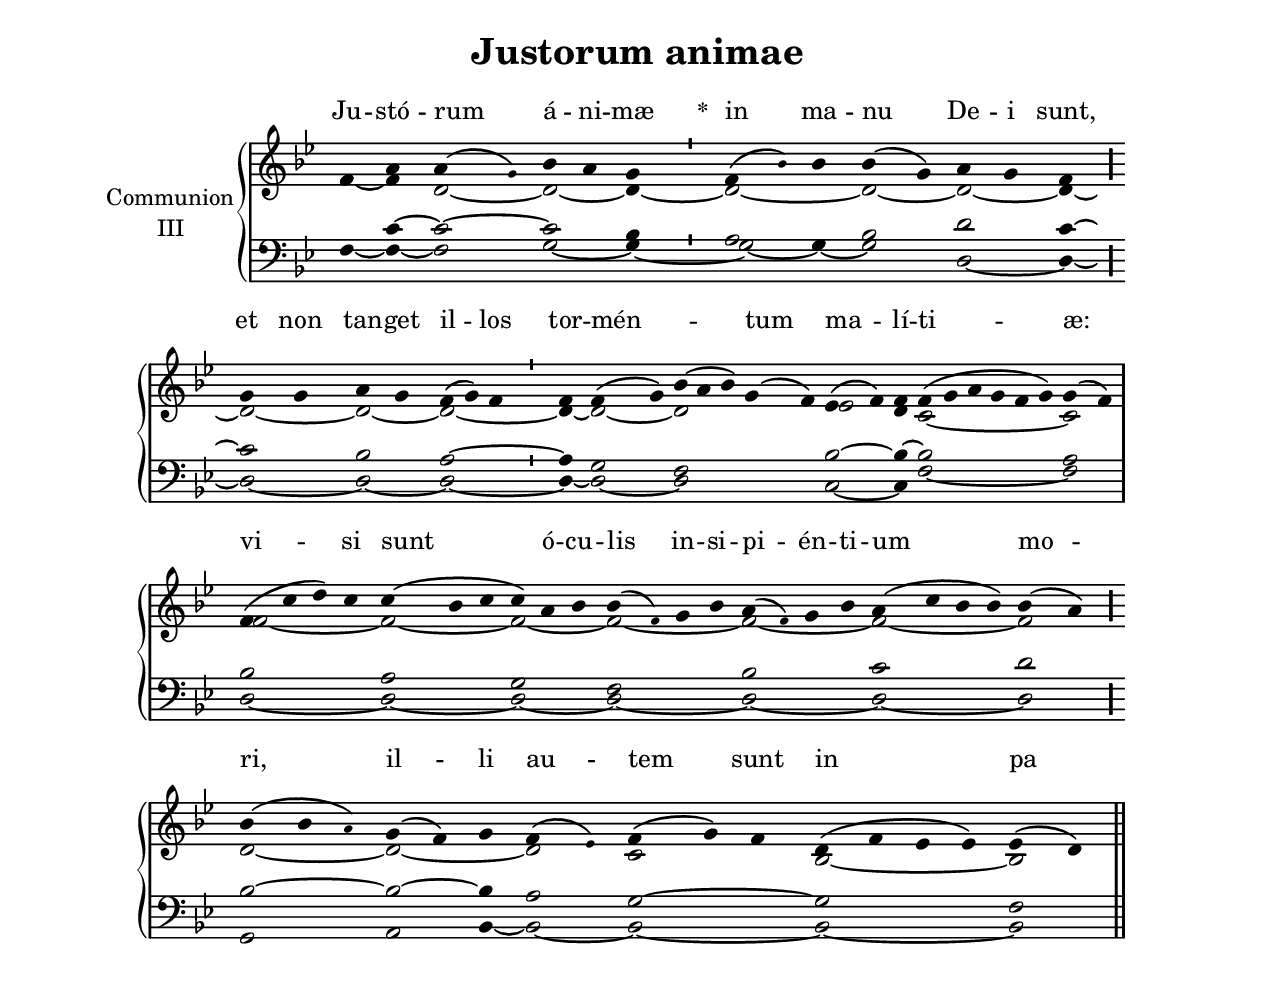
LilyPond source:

\version "2.18"
\include "gregorian.ly"
\include "noh2.ily"


%Page reference: page iii.189
%(volume.page)

global = {
 \key d \phrygian
 \cadenzaOn 
}

\header {
  title = \markup \center-column {"Justorum animae" \vspace #1 }
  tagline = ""
  composer = ""
}

\paper {
 #(include-special-characters)
  oddHeaderMarkup = \markup \fill-line {
    \line {}
    \center-column {
      \on-the-fly #first-page     " "
      \on-the-fly #not-first-page "Justorum animae"
    }
    \line { \on-the-fly #print-page-number-check-first \fromproperty #'page:page-number-string }
  }
  evenHeaderMarkup = \markup \fill-line {
    \line { \on-the-fly #print-page-number-check-first \fromproperty #'page:page-number-string }
    \center-column { "Justorum animae" }
    \line {}
  }
}

chantText = \lyricmode {
Ju -- stó -- rum á -- ni -- mæ 
\set stanza = " * " in ma -- nu De -- i sunt, 
et non tan -- get il -- los tor -- mén -- _ tum ma -- lí -- ti -- æ: 
vi -- si sunt ó -- cu -- lis in -- si -- pi -- én -- ti -- um mo -- ri, 
il -- li au -- tem sunt in pa -- ce. }

chantMusic = {
\tieDown   f'4 a'4 a'4 ( \once \tweak #'font-size #-4 g' ) bes'4 a'4 g'4 \divisioMinima
 f'4 ( \once \tweak #'font-size #-4 bes' ) bes'4 bes'4 ( g'4) a'4 g'4 f'4 \divisioMaior
 g'4 g'4 a'4 g'4 f'4 ( g'4) f'4 \divisioMinima
 f'4 f'4 ( g'4) bes'4 ( a'4 bes'4) g'4 ( f'4) ees'4 ( f'4) f'4 f'4 ( g'4 a'4 g'4 f'4 g'4) g'4 ( f'4) \divisioMaxima
 f'4 ( c''4 d''4) c''4 c''4 ( bes'4 c''4 c''4) a'4 bes'4 bes'4 ( \once \tweak #'font-size #-4 f' ) g'4 bes'4 a'4 ( \once \tweak #'font-size #-4 f' ) g'4 bes'4 a'4 ( c''4 bes'4 bes'4) bes'4 ( a'4) \divisioMaior
 bes'4 ( bes'4 \once \tweak #'font-size #-4 a' ) g'4 ( f'4) g'4 f'4 ( \once \tweak #'font-size #-4 ees' ) f'4 ( g'4) f'4 d'4 ( f'4 ees'4 ees'4) ees'4 ( d'4) \finalis

}

altoMusic = {
f'4 ~ f'4 d'2 ~ d'2 ~ d'4 ~ \divisioMinima
d'2*3/2 ~ d'2 ~ d'2 ~ d'4 ~ \divisioMaior
d'2 ~ d'2 ~ d'2*3/2 ~ \divisioMinima
d'4 ~ d'2 ~ d'2*5/2 ees'2 d'4 c'2*6/2 ~ c'2 \divisioMaxima
f'2*4/2 ~ f'2*3/2 ~ f'2*3/2 ~ f'2*4/2 ~ f'2*4/2 ~ f'2*4/2 ~ f'2 \divisioMaior
d'2*3/2 ~ d'2*3/2 ~ d'2 c'2*3/2 bes2*4/2 ~ bes2 \finalis
}

tenorMusic = {
r4 c'4 ~ c'2 ~ c'2 bes4 \divisioMinima
a2 g4 bes2 d'2 c'4 ~ \divisioMaior
c'2 bes2 a2*3/2 ~ \divisioMinima
a4 g2 f2*5/2 bes2 ~ bes4 ~ bes2*6/2 a2 \divisioMaxima
bes2*4/2 a2*3/2 g2*3/2 f2*4/2 bes2*4/2 c'2*4/2 d'2 \divisioMaior
bes2*3/2 ~ bes2 ~ bes4 a2 g2*3/2 ~ g2*4/2 f2 \finalis
}

bassMusic = {
f4 ~ f4 ~ f2 g2 ~ g4 ~ \divisioMinima
g2 ~ g4 ~ g2 d2 ~ d4 ~ \divisioMaior
d2 ~ d2 ~ d2*3/2 ~ \divisioMinima
d4 ~ d2 ~ d2*5/2 c2 ~ c4 f2*6/2 ~ f2 \divisioMaxima
d2*4/2 ~ d2*3/2 ~ d2*3/2 ~ d2*4/2 ~ d2*4/2 ~ d2*4/2 ~ d2 \divisioMaior
g,2*3/2 a,2 bes,4 ~ bes,2 ~ bes,2*3/2 ~ bes,2*4/2 ~ bes,2 \finalis
}

voiceLines = {
\voiceLineStyle


}

\score{
  <<
    \new GrandStaff <<
      \set GrandStaff.autoBeaming = ##f
      \set GrandStaff.instrumentName = \markup \center-column {
        "Communion"
        "III"
      }
      \new Staff = up <<
        \new Voice = "chant" {
          \voiceOne \global \chantMusic
        }
        \new Voice {
          \voiceTwo \global \altoMusic
        }
      >>

      \new Staff = down <<
        \clef bass
        \new Voice {
          \voiceOne \global \tenorMusic
        }
        \new Voice {
          \voiceTwo \global \bassMusic
        }
	\new Voice {
        \voiceThree \global \voiceLines
        }
      >>
    >>
    \new Lyrics \lyricsto chant {
      \chantText
    }
  >>
  \layout{
  }
  \midi{
    \tempo 4 = 125
  }
}
